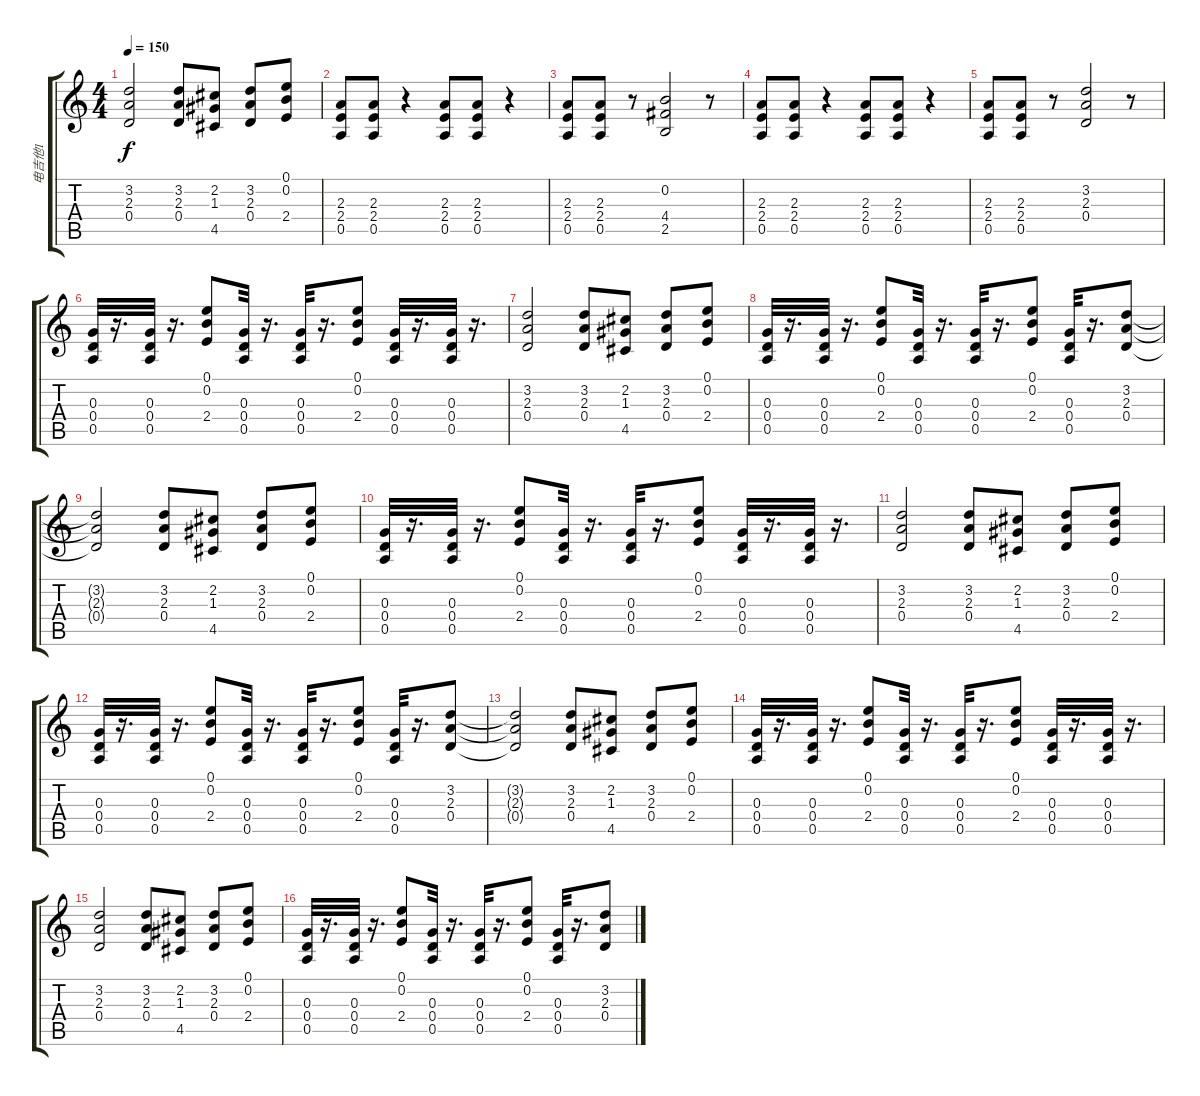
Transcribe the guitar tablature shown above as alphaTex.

\track ("电吉他1" "电吉他1") {instrument distortionguitar}
\staff {score tabs}
\tuning (E4 B3 G3 D3 A2 E2) {hide}
\ts (4 4)
\tempo 150
\clef g2
\ks c
(3.2{t} 2.3{t} 0.4{t}).2{dy f} (3.2 2.3 0.4).8 (2.2 1.3 4.5).8 (3.2 2.3 0.4).8 (0.1 0.2 2.4).8 |
(2.3 2.4 0.5).8 (2.3 2.4 0.5).8 r.4 (2.3 2.4 0.5).8 (2.3 2.4 0.5).8 r.4 |
(2.3 2.4 0.5).8 (2.3 2.4 0.5).8 r.8 (0.2 4.4 2.5).2 r.8 |
(2.3 2.4 0.5).8 (2.3 2.4 0.5).8 r.4 (2.3 2.4 0.5).8 (2.3 2.4 0.5).8 r.4 |
(2.3 2.4 0.5).8 (2.3 2.4 0.5).8 r.8 (3.2 2.3 0.4).2 r.8 |
(0.3 0.4 0.5).32 r.16{d} (0.3 0.4 0.5).32 r.16{d} (0.1 0.2 2.4).8 (0.3 0.4 0.5).32 r.16{d} (0.3 0.4 0.5).32 r.16{d} (0.1 0.2 2.4).8 (0.3 0.4 0.5).32 r.16{d} (0.3 0.4 0.5).32 r.16{d} |
(3.2 2.3 0.4).2 (3.2 2.3 0.4).8 (2.2 1.3 4.5).8 (3.2 2.3 0.4).8 (0.1 0.2 2.4).8 |
(0.3 0.4 0.5).32 r.16{d} (0.3 0.4 0.5).32 r.16{d} (0.1 0.2 2.4).8 (0.3 0.4 0.5).32 r.16{d} (0.3 0.4 0.5).32 r.16{d} (0.1 0.2 2.4).8 (0.3 0.4 0.5).32 r.16{d} (3.2 2.3 0.4).8 |
(3.2{t} 2.3{t} 0.4{t}).2 (3.2 2.3 0.4).8 (2.2 1.3 4.5).8 (3.2 2.3 0.4).8 (0.1 0.2 2.4).8 |
(0.3 0.4 0.5).32 r.16{d} (0.3 0.4 0.5).32 r.16{d} (0.1 0.2 2.4).8 (0.3 0.4 0.5).32 r.16{d} (0.3 0.4 0.5).32 r.16{d} (0.1 0.2 2.4).8 (0.3 0.4 0.5).32 r.16{d} (0.3 0.4 0.5).32 r.16{d} |
(3.2 2.3 0.4).2 (3.2 2.3 0.4).8 (2.2 1.3 4.5).8 (3.2 2.3 0.4).8 (0.1 0.2 2.4).8 |
(0.3 0.4 0.5).32 r.16{d} (0.3 0.4 0.5).32 r.16{d} (0.1 0.2 2.4).8 (0.3 0.4 0.5).32 r.16{d} (0.3 0.4 0.5).32 r.16{d} (0.1 0.2 2.4).8 (0.3 0.4 0.5).32 r.16{d} (3.2 2.3 0.4).8 |
(3.2{t} 2.3{t} 0.4{t}).2 (3.2 2.3 0.4).8 (2.2 1.3 4.5).8 (3.2 2.3 0.4).8 (0.1 0.2 2.4).8 |
(0.3 0.4 0.5).32 r.16{d} (0.3 0.4 0.5).32 r.16{d} (0.1 0.2 2.4).8 (0.3 0.4 0.5).32 r.16{d} (0.3 0.4 0.5).32 r.16{d} (0.1 0.2 2.4).8 (0.3 0.4 0.5).32 r.16{d} (0.3 0.4 0.5).32 r.16{d} |
(3.2 2.3 0.4).2 (3.2 2.3 0.4).8 (2.2 1.3 4.5).8 (3.2 2.3 0.4).8 (0.1 0.2 2.4).8 |
(0.3 0.4 0.5).32 r.16{d} (0.3 0.4 0.5).32 r.16{d} (0.1 0.2 2.4).8 (0.3 0.4 0.5).32 r.16{d} (0.3 0.4 0.5).32 r.16{d} (0.1 0.2 2.4).8 (0.3 0.4 0.5).32 r.16{d} (3.2 2.3 0.4).8
